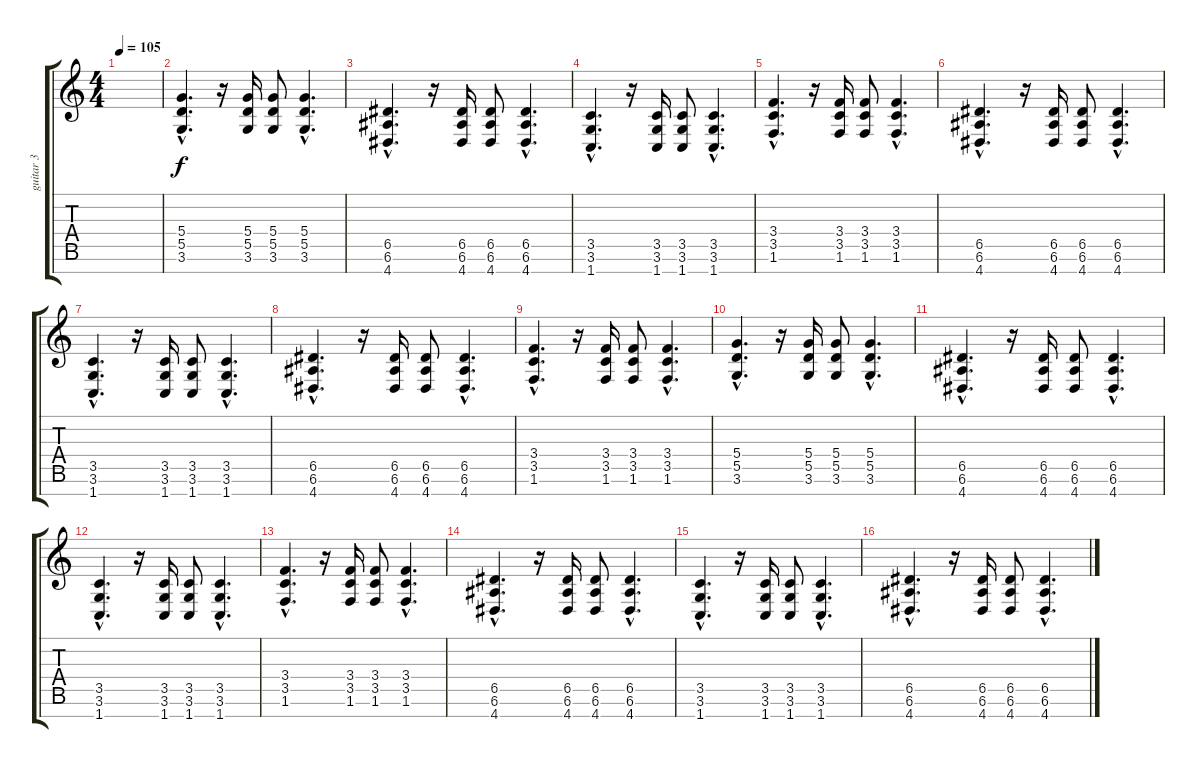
\track ("guitar 3" "guitar 3") {instrument distortionguitar}
\staff {score tabs}
\tuning (E4 B3 G3 D3 A2 E2 B1) {hide}
\ts (4 4)
\tempo 105
\clef g2
\ks c
|
(5.4{hac} 5.5{hac} 3.6{hac}).4{d} r.16 (5.4 5.5 3.6).16 (5.4 5.5 3.6).8 (5.4{hac} 5.5{hac} 3.6{hac}).4{d} |
(6.5{hac} 6.6{hac} 4.7{hac}).4{d} r.16 (6.5 6.6 4.7).16 (6.5 6.6 4.7).8 (6.5{hac} 6.6{hac} 4.7{hac}).4{d} |
(3.5{hac} 3.6{hac} 1.7{hac}).4{d} r.16 (3.5 3.6 1.7).16 (3.5 3.6 1.7).8 (3.5{hac} 3.6{hac} 1.7{hac}).4{d} |
(3.4{hac} 3.5{hac} 1.6{hac}).4{d} r.16 (3.4 3.5 1.6).16 (3.4 3.5 1.6).8 (3.4{hac} 3.5{hac} 1.6{hac}).4{d} |
(6.5{hac} 6.6{hac} 4.7{hac}).4{d} r.16 (6.5 6.6 4.7).16 (6.5 6.6 4.7).8 (6.5{hac} 6.6{hac} 4.7{hac}).4{d} |
(3.5{hac} 3.6{hac} 1.7{hac}).4{d} r.16 (3.5 3.6 1.7).16 (3.5 3.6 1.7).8 (3.5{hac} 3.6{hac} 1.7{hac}).4{d} |
(6.5{hac} 6.6{hac} 4.7{hac}).4{d} r.16 (6.5 6.6 4.7).16 (6.5 6.6 4.7).8 (6.5{hac} 6.6{hac} 4.7{hac}).4{d} |
(3.4{hac} 3.5{hac} 1.6{hac}).4{d} r.16 (3.4 3.5 1.6).16 (3.4 3.5 1.6).8 (3.4{hac} 3.5{hac} 1.6{hac}).4{d} |
(5.4{hac} 5.5{hac} 3.6{hac}).4{d} r.16 (5.4 5.5 3.6).16 (5.4 5.5 3.6).8 (5.4{hac} 5.5{hac} 3.6{hac}).4{d} |
(6.5{hac} 6.6{hac} 4.7{hac}).4{d} r.16 (6.5 6.6 4.7).16 (6.5 6.6 4.7).8 (6.5{hac} 6.6{hac} 4.7{hac}).4{d} |
(3.5{hac} 3.6{hac} 1.7{hac}).4{d} r.16 (3.5 3.6 1.7).16 (3.5 3.6 1.7).8 (3.5{hac} 3.6{hac} 1.7{hac}).4{d} |
(3.4{hac} 3.5{hac} 1.6{hac}).4{d} r.16 (3.4 3.5 1.6).16 (3.4 3.5 1.6).8 (3.4{hac} 3.5{hac} 1.6{hac}).4{d} |
(6.5{hac} 6.6{hac} 4.7{hac}).4{d} r.16 (6.5 6.6 4.7).16 (6.5 6.6 4.7).8 (6.5{hac} 6.6{hac} 4.7{hac}).4{d} |
(3.5{hac} 3.6{hac} 1.7{hac}).4{d} r.16 (3.5 3.6 1.7).16 (3.5 3.6 1.7).8 (3.5{hac} 3.6{hac} 1.7{hac}).4{d} |
(6.5{hac} 6.6{hac} 4.7{hac}).4{d} r.16 (6.5 6.6 4.7).16 (6.5 6.6 4.7).8 (6.5{hac} 6.6{hac} 4.7{hac}).4{d}
